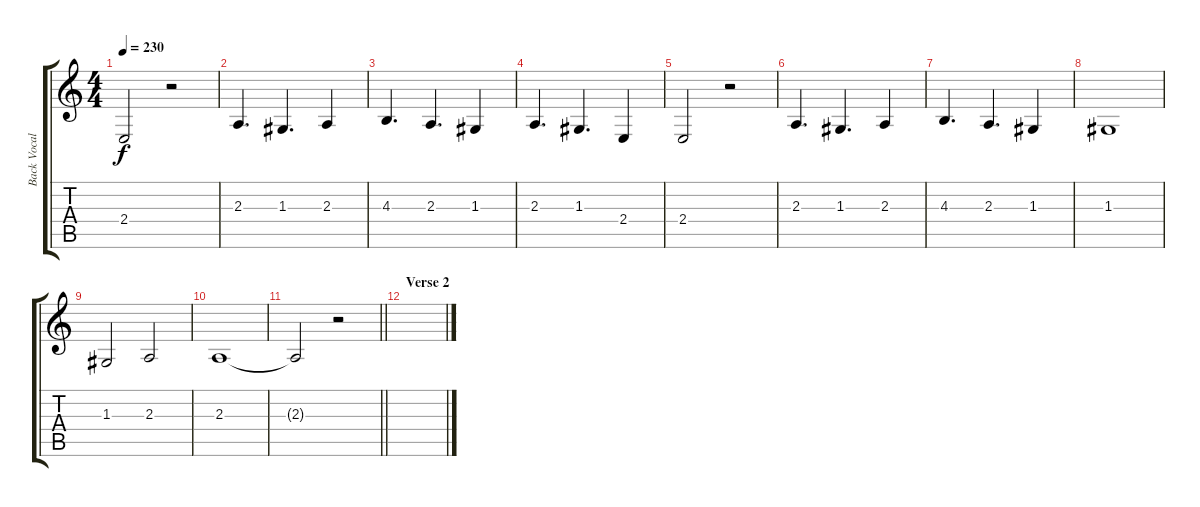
\track ("Back Vocals" "Back Vocal") {instrument altosax}
\staff {score tabs}
\tuning (E4 B3 G3 D3 A2 E2) {hide}
\ts (4 4)
\tempo 230
\clef g2
\ks c
2.4.2{dy f} r.2 |
2.3.4{d} 1.3.4{d} 2.3.4 |
4.3.4{d} 2.3.4{d} 1.3.4 |
2.3.4{d} 1.3.4{d} 2.4.4 |
2.4.2 r.2 |
2.3.4{d} 1.3.4{d} 2.3.4 |
4.3.4{d} 2.3.4{d} 1.3.4 |
1.3.1 |
1.3.2 2.3.2 |
2.3.1 |
\barLineRight lightlight
2.3{t}.2 r.2 |
\section ("" "Verse 2")
